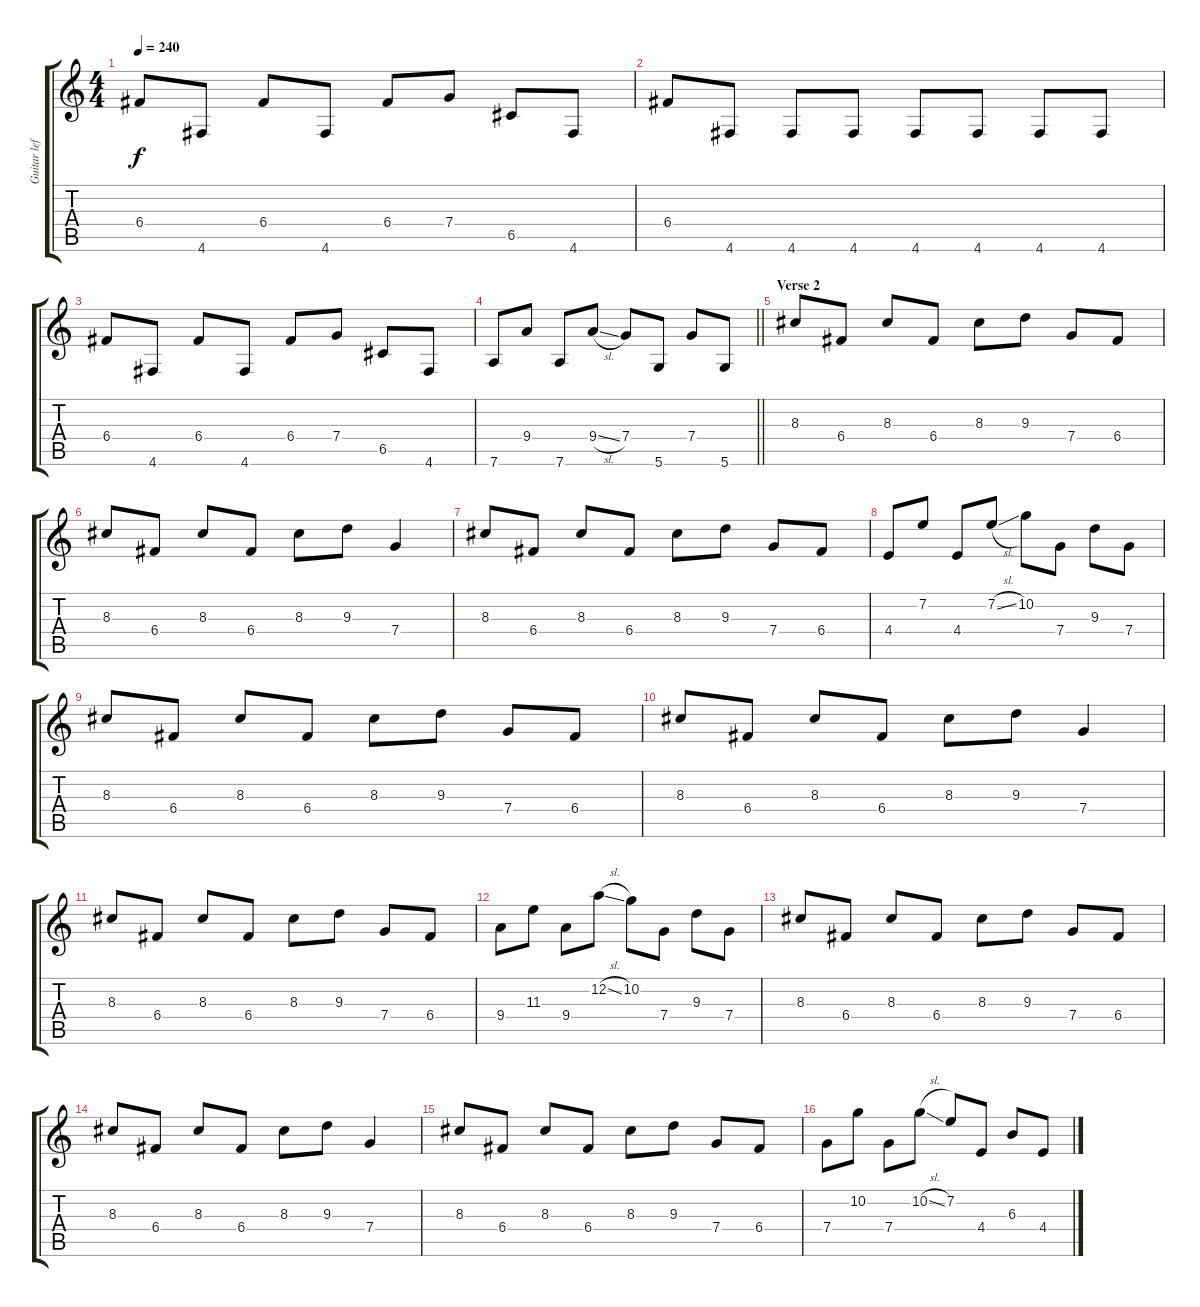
\track ("Guitar left" "Guitar lef") {instrument distortionguitar}
\staff {score tabs}
\tuning (D4 A3 F3 C3 G2 D2) {hide}
\ts (4 4)
\tempo 240
\clef g2
\ks c
6.4.8{dy f} 4.6.8 6.4.8 4.6.8 6.4.8 7.4.8 6.5.8 4.6.8 |
6.4.8 4.6.8 4.6.8 4.6.8 4.6.8 4.6.8 4.6.8 4.6.8 |
6.4.8 4.6.8 6.4.8 4.6.8 6.4.8 7.4.8 6.5.8 4.6.8 |
\barLineRight lightlight
7.6.8 9.4.8 7.6.8 9.4{sl}.8 7.4.8 5.6.8 7.4.8 5.6.8 |
\section ("" "Verse 2")
8.3.8 6.4.8 8.3.8 6.4.8 8.3.8 9.3.8 7.4.8 6.4.8 |
8.3.8 6.4.8 8.3.8 6.4.8 8.3.8 9.3.8 7.4.4 |
8.3.8 6.4.8 8.3.8 6.4.8 8.3.8 9.3.8 7.4.8 6.4.8 |
4.4.8 7.2.8 4.4.8 7.2{sl}.8 10.2.8 7.4.8 9.3.8 7.4.8 |
8.3.8 6.4.8 8.3.8 6.4.8 8.3.8 9.3.8 7.4.8 6.4.8 |
8.3.8 6.4.8 8.3.8 6.4.8 8.3.8 9.3.8 7.4.4 |
8.3.8 6.4.8 8.3.8 6.4.8 8.3.8 9.3.8 7.4.8 6.4.8 |
9.4.8 11.3.8 9.4.8 12.2{sl}.8 10.2.8 7.4.8 9.3.8 7.4.8 |
8.3.8 6.4.8 8.3.8 6.4.8 8.3.8 9.3.8 7.4.8 6.4.8 |
8.3.8 6.4.8 8.3.8 6.4.8 8.3.8 9.3.8 7.4.4 |
8.3.8 6.4.8 8.3.8 6.4.8 8.3.8 9.3.8 7.4.8 6.4.8 |
7.4.8 10.2.8 7.4.8 10.2{sl}.8 7.2.8 4.4.8 6.3.8 4.4.8
